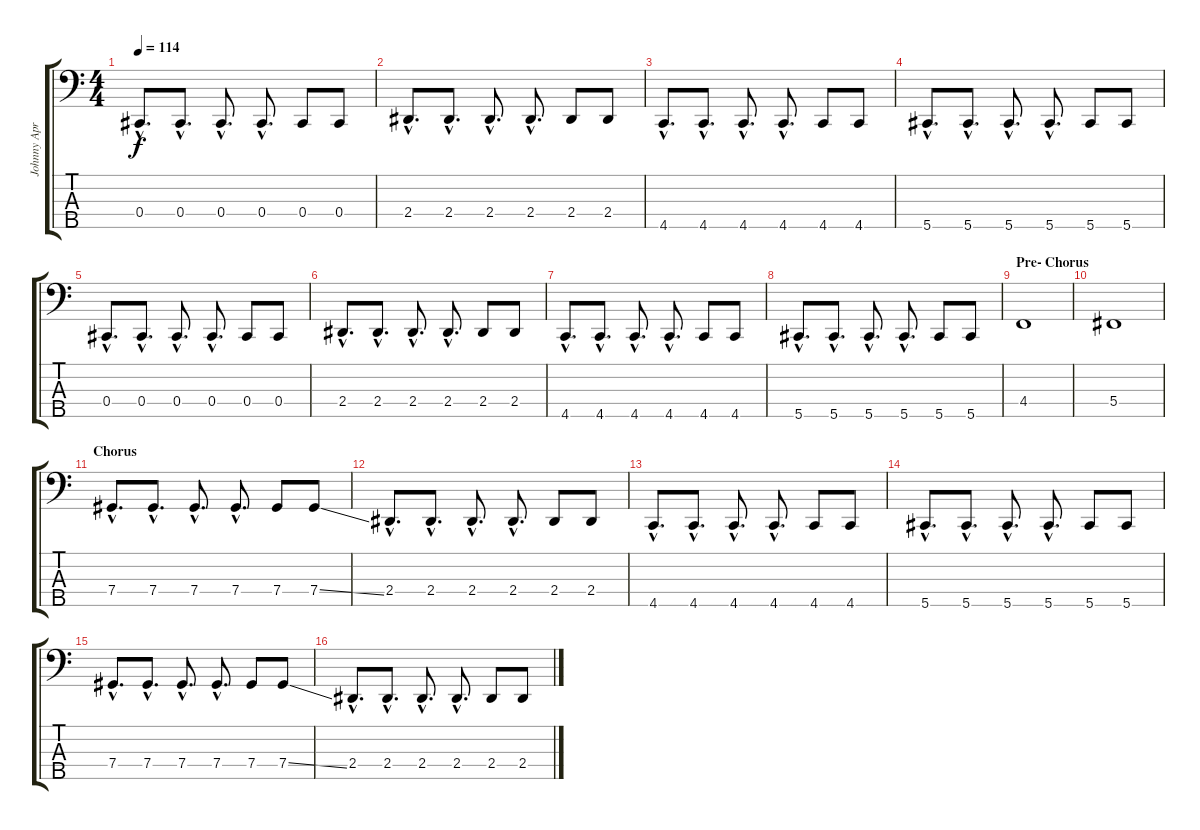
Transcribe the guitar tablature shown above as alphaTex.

\track ("Johnny April - Bass" "Johnny Apr") {instrument electricbassfinger}
\staff {score tabs}
\tuning (Gb2 Db2 Ab1 Db1 Ab0) {hide}
\ts (4 4)
\tempo 114
\clef f4
\ks c
0.4{hac}.8{d dy f} 0.4{hac}.8{d} 0.4{hac}.8{d} 0.4{hac}.8{d} 0.4.8 0.4.8 |
2.4{hac}.8{d} 2.4{hac}.8{d} 2.4{hac}.8{d} 2.4{hac}.8{d} 2.4.8 2.4.8 |
4.5{hac}.8{d} 4.5{hac}.8{d} 4.5{hac}.8{d} 4.5{hac}.8{d} 4.5.8 4.5.8 |
5.5{hac}.8{d} 5.5{hac}.8{d} 5.5{hac}.8{d} 5.5{hac}.8{d} 5.5.8 5.5.8 |
0.4{hac}.8{d} 0.4{hac}.8{d} 0.4{hac}.8{d} 0.4{hac}.8{d} 0.4.8 0.4.8 |
2.4{hac}.8{d} 2.4{hac}.8{d} 2.4{hac}.8{d} 2.4{hac}.8{d} 2.4.8 2.4.8 |
4.5{hac}.8{d} 4.5{hac}.8{d} 4.5{hac}.8{d} 4.5{hac}.8{d} 4.5.8 4.5.8 |
5.5{hac}.8{d} 5.5{hac}.8{d} 5.5{hac}.8{d} 5.5{hac}.8{d} 5.5.8 5.5.8 |
\section ("" "Pre- Chorus")
4.4.1 |
5.4.1 |
\section ("" "Chorus")
7.4{hac}.8{d} 7.4{hac}.8{d} 7.4{hac}.8{d} 7.4{hac}.8{d} 7.4.8 7.4{ss}.8 |
2.4{hac}.8{d} 2.4{hac}.8{d} 2.4{hac}.8{d} 2.4{hac}.8{d} 2.4.8 2.4.8 |
4.5{hac}.8{d} 4.5{hac}.8{d} 4.5{hac}.8{d} 4.5{hac}.8{d} 4.5.8 4.5.8 |
5.5{hac}.8{d} 5.5{hac}.8{d} 5.5{hac}.8{d} 5.5{hac}.8{d} 5.5.8 5.5.8 |
7.4{hac}.8{d} 7.4{hac}.8{d} 7.4{hac}.8{d} 7.4{hac}.8{d} 7.4.8 7.4{ss}.8 |
2.4{hac}.8{d} 2.4{hac}.8{d} 2.4{hac}.8{d} 2.4{hac}.8{d} 2.4.8 2.4.8
